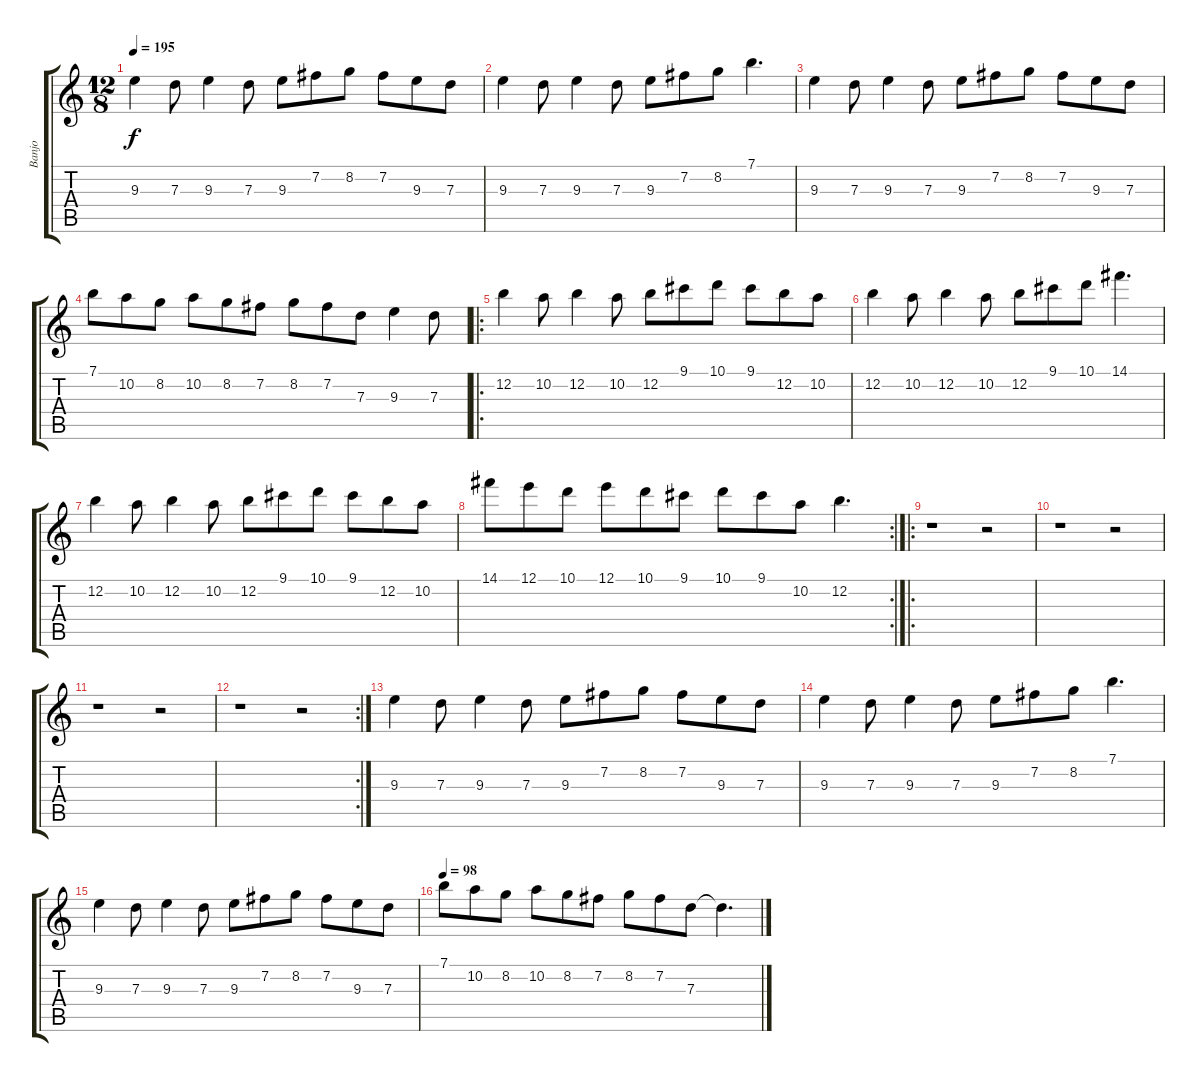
\track ("Banjo" "Banjo") {instrument banjo}
\staff {score tabs}
\tuning (E4 B3 G3 D3 A2 E2) {hide}
\displaytranspose 12
\ts (12 8)
\tempo 195
\clef g2
\ks c
9.3.4{dy f} 7.3.8 9.3.4 7.3.8 9.3.8 7.2.8 8.2.8 7.2.8 9.3.8 7.3.8 |
9.3.4 7.3.8 9.3.4 7.3.8 9.3.8 7.2.8 8.2.8 7.1.4{d} |
9.3.4 7.3.8 9.3.4 7.3.8 9.3.8 7.2.8 8.2.8 7.2.8 9.3.8 7.3.8 |
7.1.8 10.2.8 8.2.8 10.2.8 8.2.8 7.2.8 8.2.8 7.2.8 7.3.8 9.3.4 7.3.8 |
\ro
12.2.4 10.2.8 12.2.4 10.2.8 12.2.8 9.1.8 10.1.8 9.1.8 12.2.8 10.2.8 |
12.2.4 10.2.8 12.2.4 10.2.8 12.2.8 9.1.8 10.1.8 14.1.4{d} |
12.2.4 10.2.8 12.2.4 10.2.8 12.2.8 9.1.8 10.1.8 9.1.8 12.2.8 10.2.8 |
\rc 2
14.1.8 12.1.8 10.1.8 12.1.8 10.1.8 9.1.8 10.1.8 9.1.8 10.2.8 12.2.4{d} |
\ro
r.1 r.2 |
r.1 r.2 |
r.1 r.2 |
\rc 2
r.1 r.2 |
9.3.4 7.3.8 9.3.4 7.3.8 9.3.8 7.2.8 8.2.8 7.2.8 9.3.8 7.3.8 |
9.3.4 7.3.8 9.3.4 7.3.8 9.3.8 7.2.8 8.2.8 7.1.4{d} |
9.3.4 7.3.8 9.3.4 7.3.8 9.3.8 7.2.8 8.2.8 7.2.8 9.3.8 7.3.8 |
\tempo 98
7.1.8 10.2.8 8.2.8 10.2.8 8.2.8 7.2.8 8.2.8 7.2.8 7.3.8 7.3{t}.4{d}
